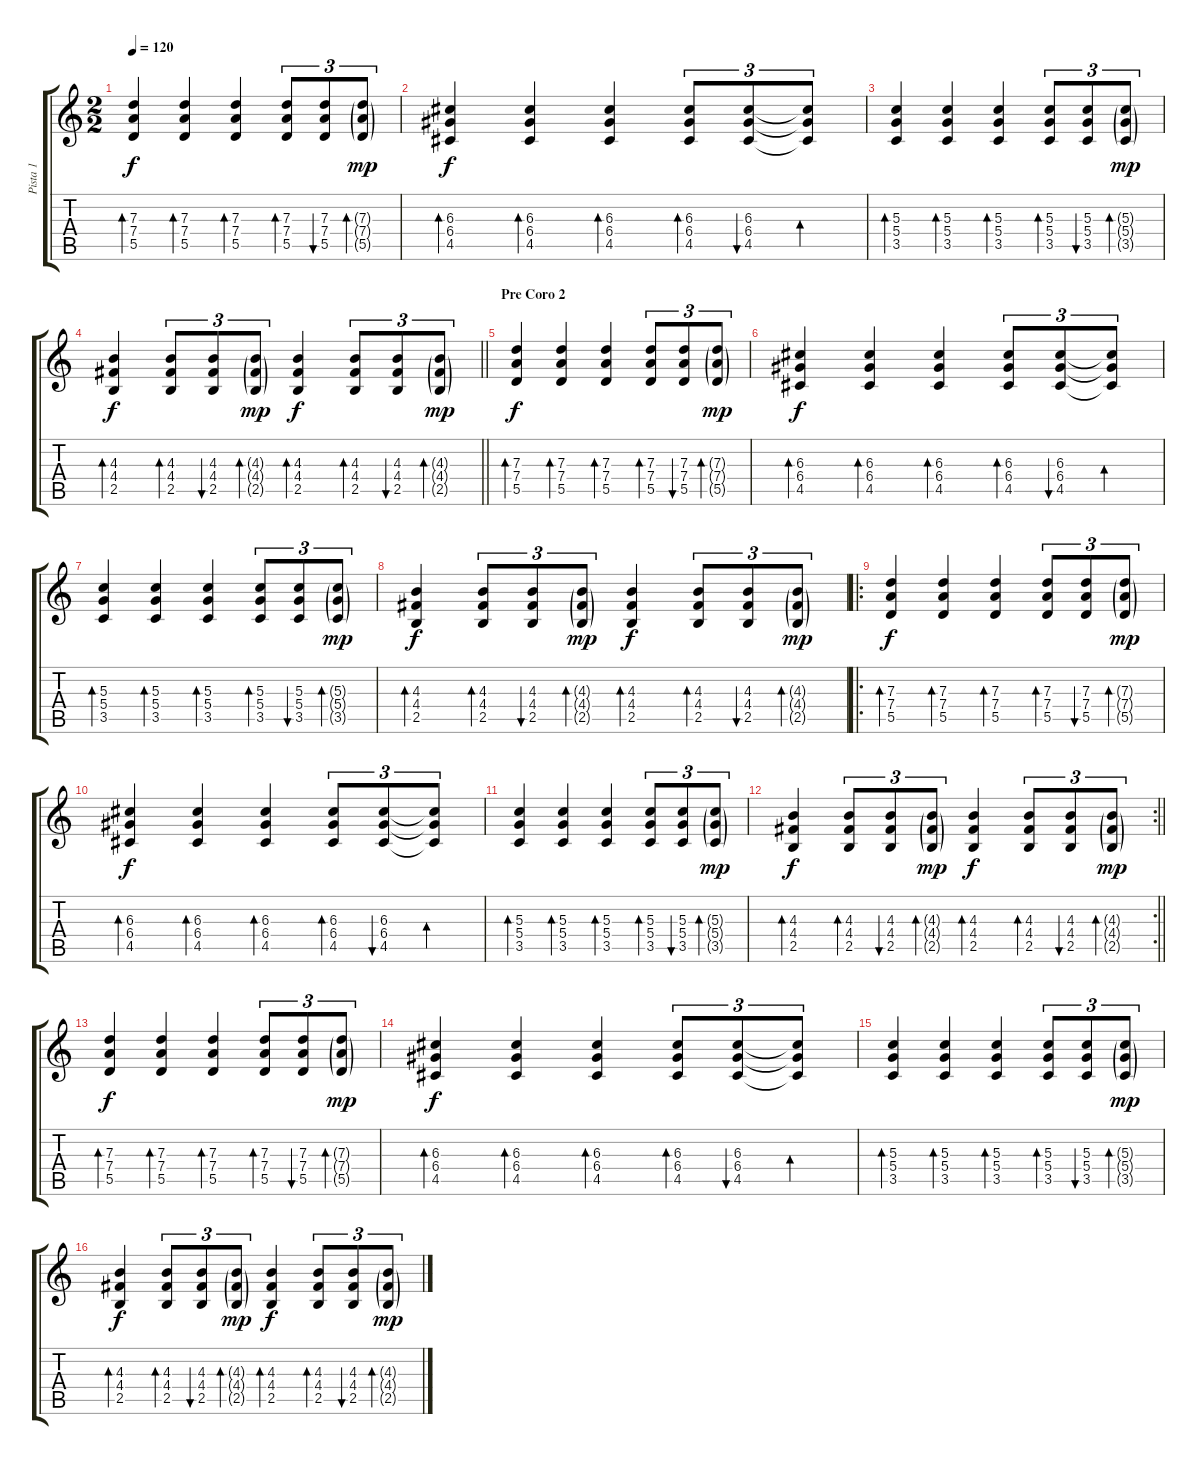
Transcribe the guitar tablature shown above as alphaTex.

\track ("Pista 1" "Pista 1") {instrument electricguitarclean}
\staff {score tabs}
\tuning (E4 B3 G3 D3 A2 E2) {hide}
\ts (2 2)
\tempo 120
\clef g2
\ks c
(7.3 7.4 5.5).4{bd 120 dy f} (7.3 7.4 5.5).4{bd 120} (7.3 7.4 5.5).4{bd 120} (7.3 7.4 5.5).8{tu (3 2) bd 60} (7.3 7.4 5.5).8{tu (3 2) bu 60} (7.3{g} 7.4{g} 5.5{g}).8{tu (3 2) bd 60 dy mp} |
(6.3 6.4 4.5).4{bd 60 dy f} (6.3 6.4 4.5).4{bd 60} (6.3 6.4 4.5).4{bd 60} (6.3 6.4 4.5).8{tu (3 2) bd 60} (6.3 6.4 4.5).8{tu (3 2) bu 60} (6.3{t} 6.4{t} 4.5{t}).8{tu (3 2) bd 60} |
(5.3 5.4 3.5).4{bd 120} (5.3 5.4 3.5).4{bd 120} (5.3 5.4 3.5).4{bd 120} (5.3 5.4 3.5).8{tu (3 2) bd 60} (5.3 5.4 3.5).8{tu (3 2) bu 60} (5.3{g} 5.4{g} 3.5{g}).8{tu (3 2) bd 60 dy mp} |
\barLineRight lightlight
(4.3 4.4 2.5).4{bd 120 dy f} (4.3 4.4 2.5).8{tu (3 2) bd 60} (4.3 4.4 2.5).8{tu (3 2) bu 60} (4.3{g} 4.4{g} 2.5{g}).8{tu (3 2) bd 60 dy mp} (4.3 4.4 2.5).4{bd 120 dy f} (4.3 4.4 2.5).8{tu (3 2) bd 60} (4.3 4.4 2.5).8{tu (3 2) bu 60} (4.3{g} 4.4{g} 2.5{g}).8{tu (3 2) bd 60 dy mp} |
\section ("" "Pre Coro 2")
(7.3 7.4 5.5).4{bd 120 dy f} (7.3 7.4 5.5).4{bd 120} (7.3 7.4 5.5).4{bd 120} (7.3 7.4 5.5).8{tu (3 2) bd 60} (7.3 7.4 5.5).8{tu (3 2) bu 60} (7.3{g} 7.4{g} 5.5{g}).8{tu (3 2) bd 60 dy mp} |
(6.3 6.4 4.5).4{bd 60 dy f} (6.3 6.4 4.5).4{bd 60} (6.3 6.4 4.5).4{bd 60} (6.3 6.4 4.5).8{tu (3 2) bd 60} (6.3 6.4 4.5).8{tu (3 2) bu 60} (6.3{t} 6.4{t} 4.5{t}).8{tu (3 2) bd 60} |
(5.3 5.4 3.5).4{bd 120} (5.3 5.4 3.5).4{bd 120} (5.3 5.4 3.5).4{bd 120} (5.3 5.4 3.5).8{tu (3 2) bd 60} (5.3 5.4 3.5).8{tu (3 2) bu 60} (5.3{g} 5.4{g} 3.5{g}).8{tu (3 2) bd 60 dy mp} |
(4.3 4.4 2.5).4{bd 120 dy f} (4.3 4.4 2.5).8{tu (3 2) bd 60} (4.3 4.4 2.5).8{tu (3 2) bu 60} (4.3{g} 4.4{g} 2.5{g}).8{tu (3 2) bd 60 dy mp} (4.3 4.4 2.5).4{bd 120 dy f} (4.3 4.4 2.5).8{tu (3 2) bd 60} (4.3 4.4 2.5).8{tu (3 2) bu 60} (4.3{g} 4.4{g} 2.5{g}).8{tu (3 2) bd 60 dy mp} |
\ro
(7.3 7.4 5.5).4{bd 120 dy f volume 6} (7.3 7.4 5.5).4{bd 120} (7.3 7.4 5.5).4{bd 120} (7.3 7.4 5.5).8{tu (3 2) bd 60} (7.3 7.4 5.5).8{tu (3 2) bu 60} (7.3{g} 7.4{g} 5.5{g}).8{tu (3 2) bd 60 dy mp} |
(6.3 6.4 4.5).4{bd 60 dy f} (6.3 6.4 4.5).4{bd 60} (6.3 6.4 4.5).4{bd 60} (6.3 6.4 4.5).8{tu (3 2) bd 60} (6.3 6.4 4.5).8{tu (3 2) bu 60} (6.3{t} 6.4{t} 4.5{t}).8{tu (3 2) bd 60} |
(5.3 5.4 3.5).4{bd 120} (5.3 5.4 3.5).4{bd 120} (5.3 5.4 3.5).4{bd 120} (5.3 5.4 3.5).8{tu (3 2) bd 60} (5.3 5.4 3.5).8{tu (3 2) bu 60} (5.3{g} 5.4{g} 3.5{g}).8{tu (3 2) bd 60 dy mp} |
\rc 2
\barLineRight lightlight
(4.3 4.4 2.5).4{bd 120 dy f volume 5} (4.3 4.4 2.5).8{tu (3 2) bd 60} (4.3 4.4 2.5).8{tu (3 2) bu 60} (4.3{g} 4.4{g} 2.5{g}).8{tu (3 2) bd 60 dy mp} (4.3 4.4 2.5).4{bd 120 dy f} (4.3 4.4 2.5).8{tu (3 2) bd 60} (4.3 4.4 2.5).8{tu (3 2) bu 60} (4.3{g} 4.4{g} 2.5{g}).8{tu (3 2) bd 60 dy mp} |
(7.3 7.4 5.5).4{bd 120 dy f} (7.3 7.4 5.5).4{bd 120} (7.3 7.4 5.5).4{bd 120} (7.3 7.4 5.5).8{tu (3 2) bd 60} (7.3 7.4 5.5).8{tu (3 2) bu 60} (7.3{g} 7.4{g} 5.5{g}).8{tu (3 2) bd 60 dy mp} |
(6.3 6.4 4.5).4{bd 60 dy f} (6.3 6.4 4.5).4{bd 60} (6.3 6.4 4.5).4{bd 60} (6.3 6.4 4.5).8{tu (3 2) bd 60} (6.3 6.4 4.5).8{tu (3 2) bu 60} (6.3{t} 6.4{t} 4.5{t}).8{tu (3 2) bd 60} |
(5.3 5.4 3.5).4{bd 120} (5.3 5.4 3.5).4{bd 120} (5.3 5.4 3.5).4{bd 120} (5.3 5.4 3.5).8{tu (3 2) bd 60} (5.3 5.4 3.5).8{tu (3 2) bu 60} (5.3{g} 5.4{g} 3.5{g}).8{tu (3 2) bd 60 dy mp} |
(4.3 4.4 2.5).4{bd 120 dy f} (4.3 4.4 2.5).8{tu (3 2) bd 60} (4.3 4.4 2.5).8{tu (3 2) bu 60} (4.3{g} 4.4{g} 2.5{g}).8{tu (3 2) bd 60 dy mp} (4.3 4.4 2.5).4{bd 120 dy f} (4.3 4.4 2.5).8{tu (3 2) bd 60} (4.3 4.4 2.5).8{tu (3 2) bu 60} (4.3{g} 4.4{g} 2.5{g}).8{tu (3 2) bd 60 dy mp}
